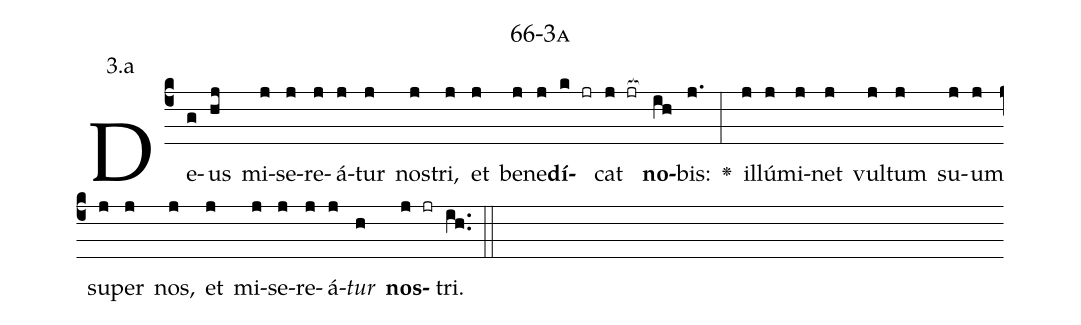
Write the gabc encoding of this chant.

name: 66-3a;
annotation: 3.a;
%%
(c4)De(g)us(hj) mi(j)se(j)re(j)á(j)tur(j) nos(j)tri,(j) et(j) be(j)ne(j)<b>dí</b>(k jr)cat(j jr[ocb:1{]) <b>no</b>(ih[ocb:0}])bis:(j.) <v>\greheightstar</v>(:) il(j)lú(j)mi(j)net(j) vul(j)tum(j) su(j)um(j) su(j)per(j) nos,(j) et(j) mi(j)se(j)re(j)á(j)<i>tur</i>(h) <b>nos</b>(j jr)tri.(ih..) (::)


%E(j) u(j) o(j) u(h) a(j) e.(ih..) (::)
